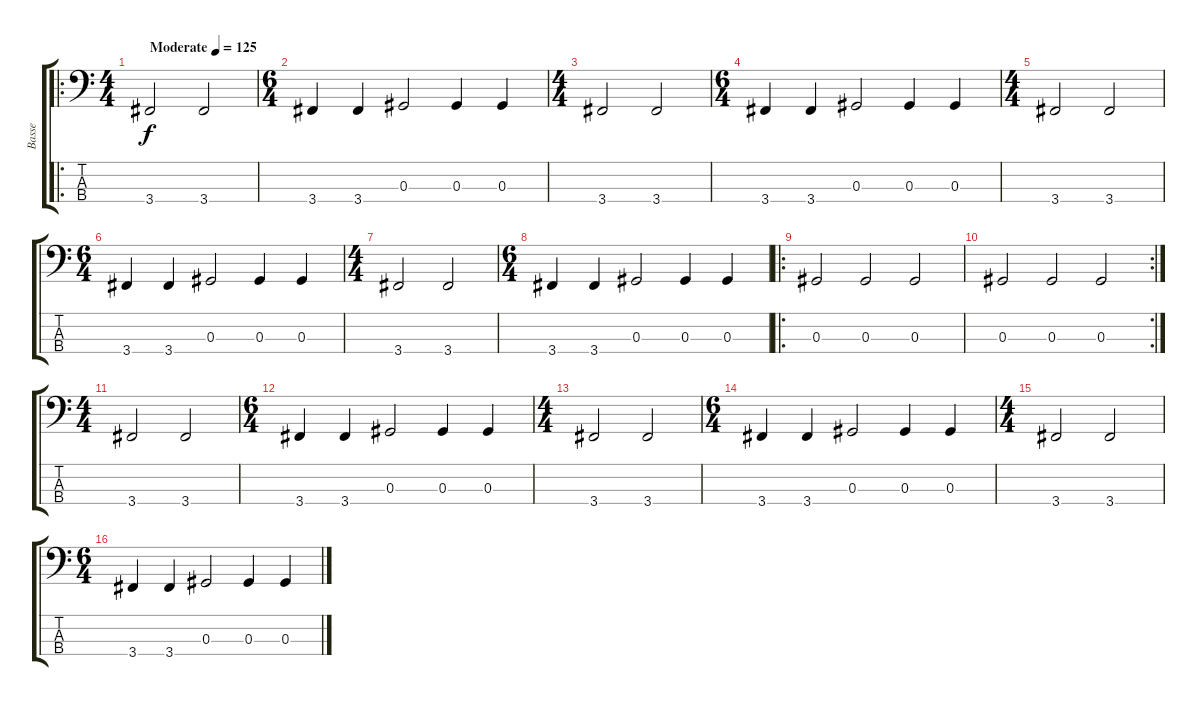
\track ("Basse" "Basse") {instrument electricbassfinger}
\staff {score tabs}
\tuning (Gb2 Db2 Ab1 Eb1) {hide}
\ro
\ts (4 4)
\tempo (125 "Moderate")
\clef f4
\ks c
3.4.2{dy f instrument electricbassfinger} 3.4.2 |
\ts (6 4)
3.4.4 3.4.4 0.3.2 0.3.4 0.3.4 |
\ts (4 4)
3.4.2 3.4.2 |
\ts (6 4)
3.4.4 3.4.4 0.3.2 0.3.4 0.3.4 |
\ts (4 4)
3.4.2 3.4.2 |
\ts (6 4)
3.4.4 3.4.4 0.3.2 0.3.4 0.3.4 |
\ts (4 4)
3.4.2 3.4.2 |
\ts (6 4)
3.4.4 3.4.4 0.3.2 0.3.4 0.3.4 |
\ro
0.3.2 0.3.2 0.3.2 |
\rc 2
0.3.2 0.3.2 0.3.2 |
\ts (4 4)
3.4.2 3.4.2 |
\ts (6 4)
3.4.4 3.4.4 0.3.2 0.3.4 0.3.4 |
\ts (4 4)
3.4.2 3.4.2 |
\ts (6 4)
3.4.4 3.4.4 0.3.2 0.3.4 0.3.4 |
\ts (4 4)
3.4.2 3.4.2 |
\ts (6 4)
3.4.4 3.4.4 0.3.2 0.3.4 0.3.4
